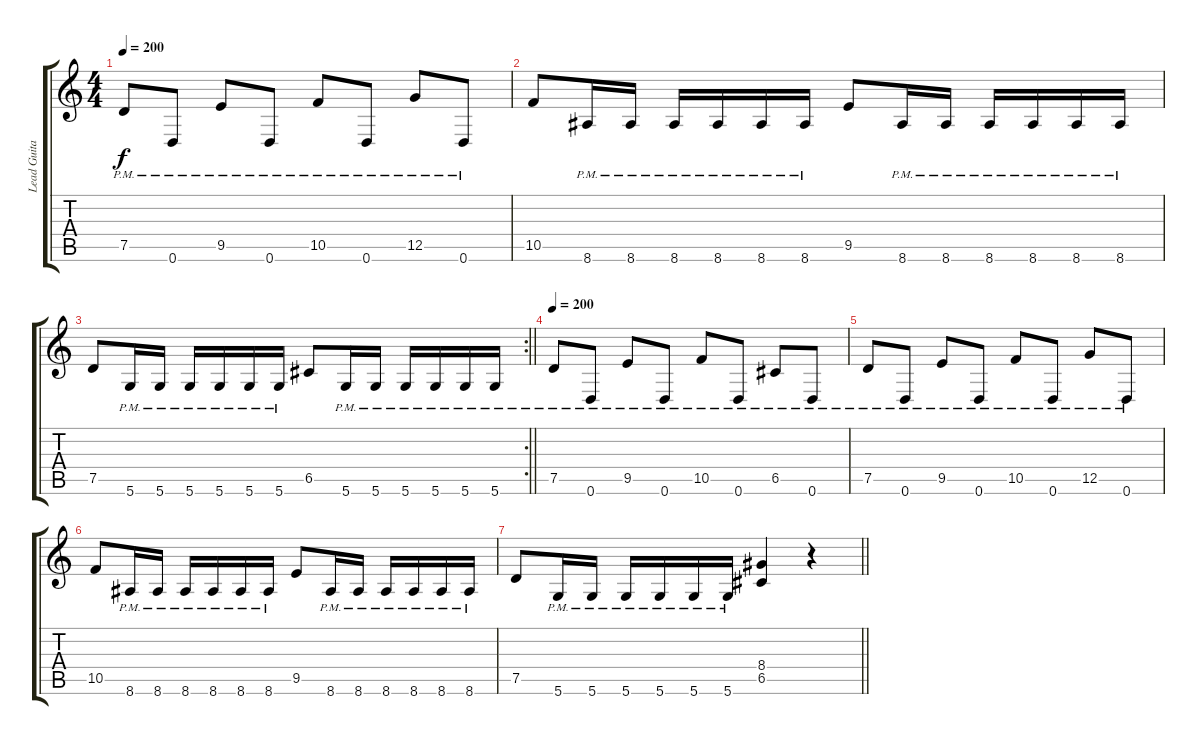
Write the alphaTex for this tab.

\track ("Lead Guitar" "Lead Guita") {instrument distortionguitar}
\staff {score tabs}
\tuning (D4 A3 F3 C3 G2 D2) {hide}
\ts (4 4)
\tempo 200
\clef g2
\ks c
7.5{pm}.8{dy f} 0.6{pm}.8 9.5{pm}.8 0.6{pm}.8 10.5{pm}.8 0.6{pm}.8 12.5{pm}.8 0.6{pm}.8 |
10.5.8 8.6{pm}.16 8.6{pm}.16 8.6{pm}.16 8.6{pm}.16 8.6{pm}.16 8.6{pm}.16 9.5.8 8.6{pm}.16 8.6{pm}.16 8.6{pm}.16 8.6{pm}.16 8.6{pm}.16 8.6{pm}.16 |
\rc 2
\barLineRight lightlight
7.5.8 5.6{pm}.16 5.6{pm}.16 5.6{pm}.16 5.6{pm}.16 5.6{pm}.16 5.6{pm}.16 6.5.8 5.6{pm}.16 5.6{pm}.16 5.6{pm}.16 5.6{pm}.16 5.6{pm}.16 5.6{pm}.16 |
\tempo 200
7.5{pm}.8 0.6{pm}.8 9.5{pm}.8 0.6{pm}.8 10.5{pm}.8 0.6{pm}.8 6.5{pm}.8 0.6{pm}.8 |
7.5{pm}.8 0.6{pm}.8 9.5{pm}.8 0.6{pm}.8 10.5{pm}.8 0.6{pm}.8 12.5{pm}.8 0.6{pm}.8 |
10.5.8 8.6{pm}.16 8.6{pm}.16 8.6{pm}.16 8.6{pm}.16 8.6{pm}.16 8.6{pm}.16 9.5.8 8.6{pm}.16 8.6{pm}.16 8.6{pm}.16 8.6{pm}.16 8.6{pm}.16 8.6{pm}.16 |
\barLineRight lightlight
7.5.8 5.6{pm}.16 5.6{pm}.16 5.6{pm}.16 5.6{pm}.16 5.6{pm}.16 5.6{pm}.16 (8.4 6.5).4 r.4
